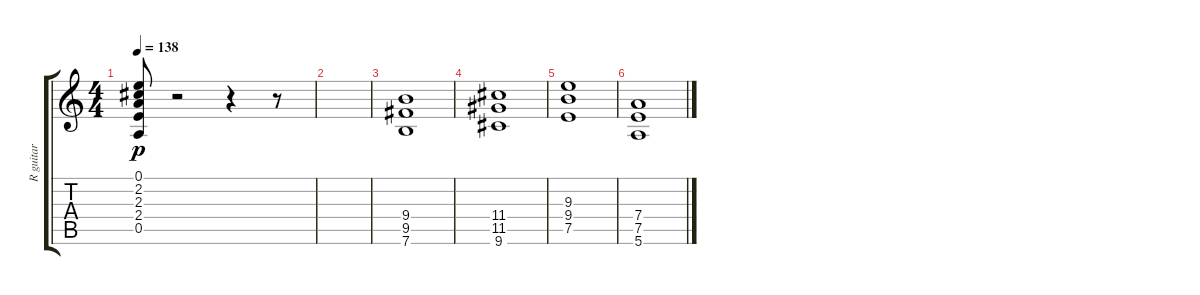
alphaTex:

\track ("R guitar" "R guitar") {instrument distortionguitar}
\staff {score tabs}
\tuning (E4 B3 G3 D3 A2 E2) {hide}
\ts (4 4)
\tempo 138
\clef g2
\ks c
(0.1 2.2 2.3 2.4 0.5).8{dy p} r.2 r.4 r.8 |
|
(9.4 9.5 7.6).1 |
(11.4 11.5 9.6).1 |
(9.3 9.4 7.5).1 |
(7.4 7.5 5.6).1
